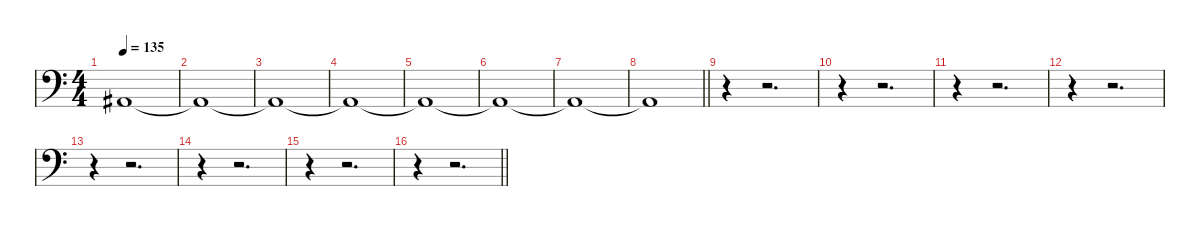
\defaultSystemsLayout 4
\hideDynamics
\bracketExtendMode nobrackets
\singleTrackTrackNamePolicy hidden
\multiTrackTrackNamePolicy hidden
\otherSystemsTrackNameOrientation horizontal
\track ("Jamie Meyer" "vln.") {instrument stringensemble1}
\staff {score}
\tuning (E4 C4 G3 C3 G2 C2)
\ts (4 4)
\tempo 135
\clef f4
\ks c
3.5{t acc #}.1{dy f beam Up} |
3.5{t acc #}.1{beam Up} |
3.5{t acc #}.1{beam Up} |
3.5{t acc #}.1{beam Up} |
3.5{t acc #}.1{beam Up} |
3.5{t acc #}.1{beam Up} |
3.5{t acc #}.1{beam Up} |
\barLineRight lightlight
3.5{t acc #}.1{beam Up} |
r.4{beam Down} r.2{d beam Down} |
r.4{beam Down} r.2{d beam Down} |
r.4{beam Down} r.2{d beam Down} |
r.4{beam Down} r.2{d beam Down} |
r.4{beam Down} r.2{d beam Down} |
r.4{beam Down} r.2{d beam Down} |
r.4{beam Down} r.2{d beam Down} |
\barLineRight lightlight
r.4{beam Down} r.2{d beam Down}
